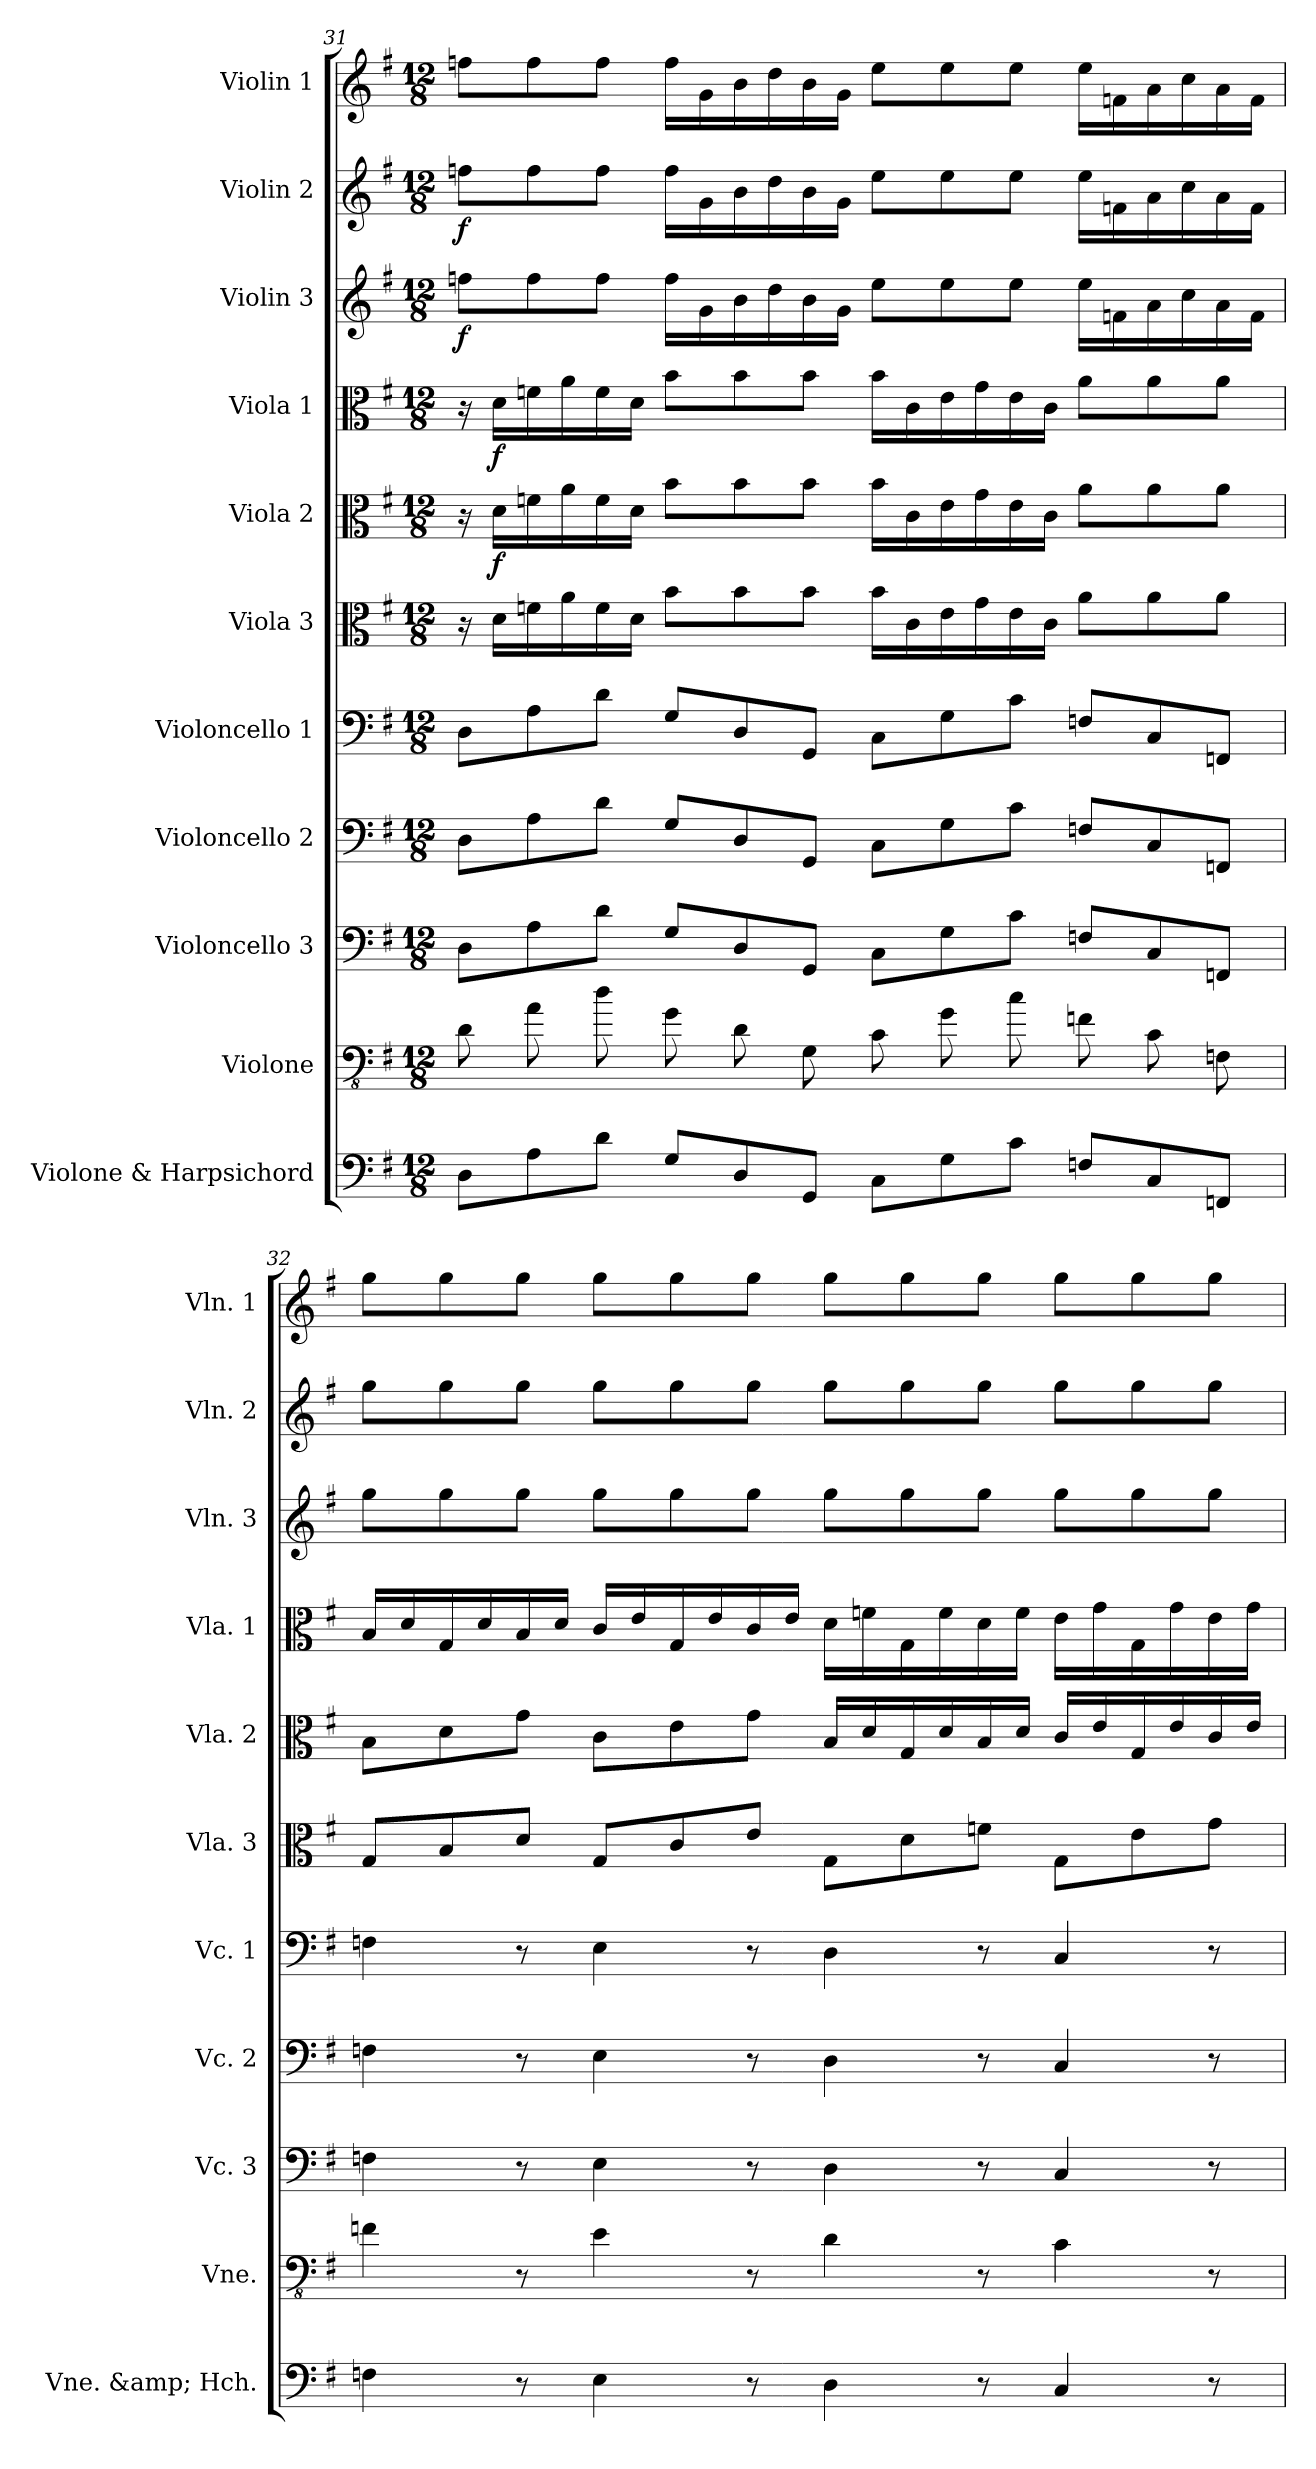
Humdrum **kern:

**kern	**kern	**kern	**kern	**kern	**kern	**dynam	**kern	**dynam	**kern	**dynam	**kern	**dynam	**kern	**dynam	**kern	**dynam
*part11	*part10	*part9	*part8	*part7	*part6	*part6	*part5	*part5	*part4	*part4	*part3	*part3	*part2	*part2	*part1	*part1
*staff11	*staff10	*staff9	*staff8	*staff7	*staff6	*staff6	*staff5	*staff5	*staff4	*staff4	*staff3	*staff3	*staff2	*staff2	*staff1	*staff1
*I"Violone &amp; Harpsichord	*I"Violone	*I"Violoncello 3	*I"Violoncello 2	*I"Violoncello 1	*I"Viola 3	*	*I"Viola 2	*	*I"Viola 1	*	*I"Violin 3	*	*I"Violin 2	*	*I"Violin 1	*
*I'Vne. &amp; Hch.	*I'Vne.	*I'Vc. 3	*I'Vc. 2	*I'Vc. 1	*I'Vla. 3	*	*I'Vla. 2	*	*I'Vla. 1	*	*I'Vln. 3	*	*I'Vln. 2	*	*I'Vln. 1	*
!!LO:PB:g=z
*clefF4	*clefFv4	*clefF4	*clefF4	*clefF4	*clefC3	*	*clefC3	*	*clefC3	*	*clefG2	*	*clefG2	*	*clefG2	*
*	*ITrd7c12	*	*	*	*	*	*	*	*	*	*	*	*	*	*	*
*k[f#]	*k[f#]	*k[f#]	*k[f#]	*k[f#]	*k[f#]	*	*k[f#]	*	*k[f#]	*	*k[f#]	*	*k[f#]	*	*k[f#]	*
*M12/8	*M12/8	*M12/8	*M12/8	*M12/8	*M12/8	*	*M12/8	*	*M12/8	*	*M12/8	*	*M12/8	*	*M12/8	*
=31	=31	=31	=31	=31	=31	=31	=31	=31	=31	=31	=31	=31	=31	=31	=31	=31
!	!	!	!	!	!	!	!	!	!	!	!	!LO:DY:b	!	!LO:DY:b	!	!LO:DY:b
!	!	!	!	!	!	!	!	!	!	!	!	!	!	!	!	!LO:DY:n=1:b
!	!	!	!	!	!	!	!	!	!	!	!	!	!	!	!	!LO:DY:n=2:b
8D\L	8DD	8D\L	8D\L	8D\L	16r	.	16r	.	16r	.	8ffn\L	f	8ffn\L	f	8ffn\L	other-dynamics f other-dynamics
!	!	!	!	!	!	!LO:DY:b	!	!	!	!	!	!	!	!	!	!
!	!	!	!	!	!	!LO:DY:n=1:b	!	!	!	!	!	!	!	!	!	!
!	!	!	!	!	!	!LO:DY:n=2:b	!	!LO:DY:b	!	!LO:DY:b	!	!	!	!	!	!
.	.	.	.	.	16d\LL	other-dynamics f other-dynamics	16d\LL	f	16d\LL	f	.	.	.	.	.	.
8A\	8AA	8A\	8A\	8A\	16fn\	.	16fn\	.	16fn\	.	8ff\	.	8ff\	.	8ff\	.
.	.	.	.	.	16a\	.	16a\	.	16a\	.	.	.	.	.	.	.
8d\J	8D	8d\J	8d\J	8d\J	16f\	.	16f\	.	16f\	.	8ff\J	.	8ff\J	.	8ff\J	.
.	.	.	.	.	16d\JJ	.	16d\JJ	.	16d\JJ	.	.	.	.	.	.	.
8G/L	8GG	8G/L	8G/L	8G/L	8b\L	.	8b\L	.	8b\L	.	16ff\LL	.	16ff\LL	.	16ff\LL	.
.	.	.	.	.	.	.	.	.	.	.	16g\	.	16g\	.	16g\	.
8D/	8DD	8D/	8D/	8D/	8b\	.	8b\	.	8b\	.	16b\	.	16b\	.	16b\	.
.	.	.	.	.	.	.	.	.	.	.	16dd\	.	16dd\	.	16dd\	.
8GG/J	8GGG	8GG/J	8GG/J	8GG/J	8b\J	.	8b\J	.	8b\J	.	16b\	.	16b\	.	16b\	.
.	.	.	.	.	.	.	.	.	.	.	16g\JJ	.	16g\JJ	.	16g\JJ	.
8C\L	8CC	8C\L	8C\L	8C\L	16b\LL	.	16b\LL	.	16b\LL	.	8ee\L	.	8ee\L	.	8ee\L	.
.	.	.	.	.	16c\	.	16c\	.	16c\	.	.	.	.	.	.	.
8G\	8GG	8G\	8G\	8G\	16e\	.	16e\	.	16e\	.	8ee\	.	8ee\	.	8ee\	.
.	.	.	.	.	16g\	.	16g\	.	16g\	.	.	.	.	.	.	.
8c\J	8C	8c\J	8c\J	8c\J	16e\	.	16e\	.	16e\	.	8ee\J	.	8ee\J	.	8ee\J	.
.	.	.	.	.	16c\JJ	.	16c\JJ	.	16c\JJ	.	.	.	.	.	.	.
8Fn/L	8FFn	8Fn/L	8Fn/L	8Fn/L	8a\L	.	8a\L	.	8a\L	.	16ee\LL	.	16ee\LL	.	16ee\LL	.
.	.	.	.	.	.	.	.	.	.	.	16fn\	.	16fn\	.	16fn\	.
8C/	8CC	8C/	8C/	8C/	8a\	.	8a\	.	8a\	.	16a\	.	16a\	.	16a\	.
.	.	.	.	.	.	.	.	.	.	.	16cc\	.	16cc\	.	16cc\	.
8FFn/J	8FFFn	8FFn/J	8FFn/J	8FFn/J	8a\J	.	8a\J	.	8a\J	.	16a\	.	16a\	.	16a\	.
.	.	.	.	.	.	.	.	.	.	.	16f\JJ	.	16f\JJ	.	16f\JJ	.
!!LO:LB:g=z
=32	=32	=32	=32	=32	=32	=32	=32	=32	=32	=32	=32	=32	=32	=32	=32	=32
4Fn\	4FFn	4Fn\	4Fn\	4Fn\	8G/L	.	8B\L	.	16B/LL	.	8gg\L	.	8gg\L	.	8gg\L	.
.	.	.	.	.	.	.	.	.	16d/	.	.	.	.	.	.	.
.	.	.	.	.	8B/	.	8d\	.	16G/	.	8gg\	.	8gg\	.	8gg\	.
.	.	.	.	.	.	.	.	.	16d/	.	.	.	.	.	.	.
8r	8r	8r	8r	8r	8d/J	.	8g\J	.	16B/	.	8gg\J	.	8gg\J	.	8gg\J	.
.	.	.	.	.	.	.	.	.	16d/JJ	.	.	.	.	.	.	.
4E\	4EE	4E\	4E\	4E\	8G/L	.	8c\L	.	16c/LL	.	8gg\L	.	8gg\L	.	8gg\L	.
.	.	.	.	.	.	.	.	.	16e/	.	.	.	.	.	.	.
.	.	.	.	.	8c/	.	8e\	.	16G/	.	8gg\	.	8gg\	.	8gg\	.
.	.	.	.	.	.	.	.	.	16e/	.	.	.	.	.	.	.
8r	8r	8r	8r	8r	8e/J	.	8g\J	.	16c/	.	8gg\J	.	8gg\J	.	8gg\J	.
.	.	.	.	.	.	.	.	.	16e/JJ	.	.	.	.	.	.	.
4D\	4DD	4D\	4D\	4D\	8G\L	.	16B/LL	.	16d\LL	.	8gg\L	.	8gg\L	.	8gg\L	.
.	.	.	.	.	.	.	16d/	.	16fn\	.	.	.	.	.	.	.
.	.	.	.	.	8d\	.	16G/	.	16G\	.	8gg\	.	8gg\	.	8gg\	.
.	.	.	.	.	.	.	16d/	.	16f\	.	.	.	.	.	.	.
8r	8r	8r	8r	8r	8fn\J	.	16B/	.	16d\	.	8gg\J	.	8gg\J	.	8gg\J	.
.	.	.	.	.	.	.	16d/JJ	.	16f\JJ	.	.	.	.	.	.	.
4C/	4CC	4C/	4C/	4C/	8G\L	.	16c/LL	.	16e\LL	.	8gg\L	.	8gg\L	.	8gg\L	.
.	.	.	.	.	.	.	16e/	.	16g\	.	.	.	.	.	.	.
.	.	.	.	.	8e\	.	16G/	.	16G\	.	8gg\	.	8gg\	.	8gg\	.
.	.	.	.	.	.	.	16e/	.	16g\	.	.	.	.	.	.	.
8r	8r	8r	8r	8r	8g\J	.	16c/	.	16e\	.	8gg\J	.	8gg\J	.	8gg\J	.
.	.	.	.	.	.	.	16e/JJ	.	16g\JJ	.	.	.	.	.	.	.
=	=	=	=	=	=	=	=	=	=	=	=	=	=	=	=	=
*-	*-	*-	*-	*-	*-	*-	*-	*-	*-	*-	*-	*-	*-	*-	*-	*-
